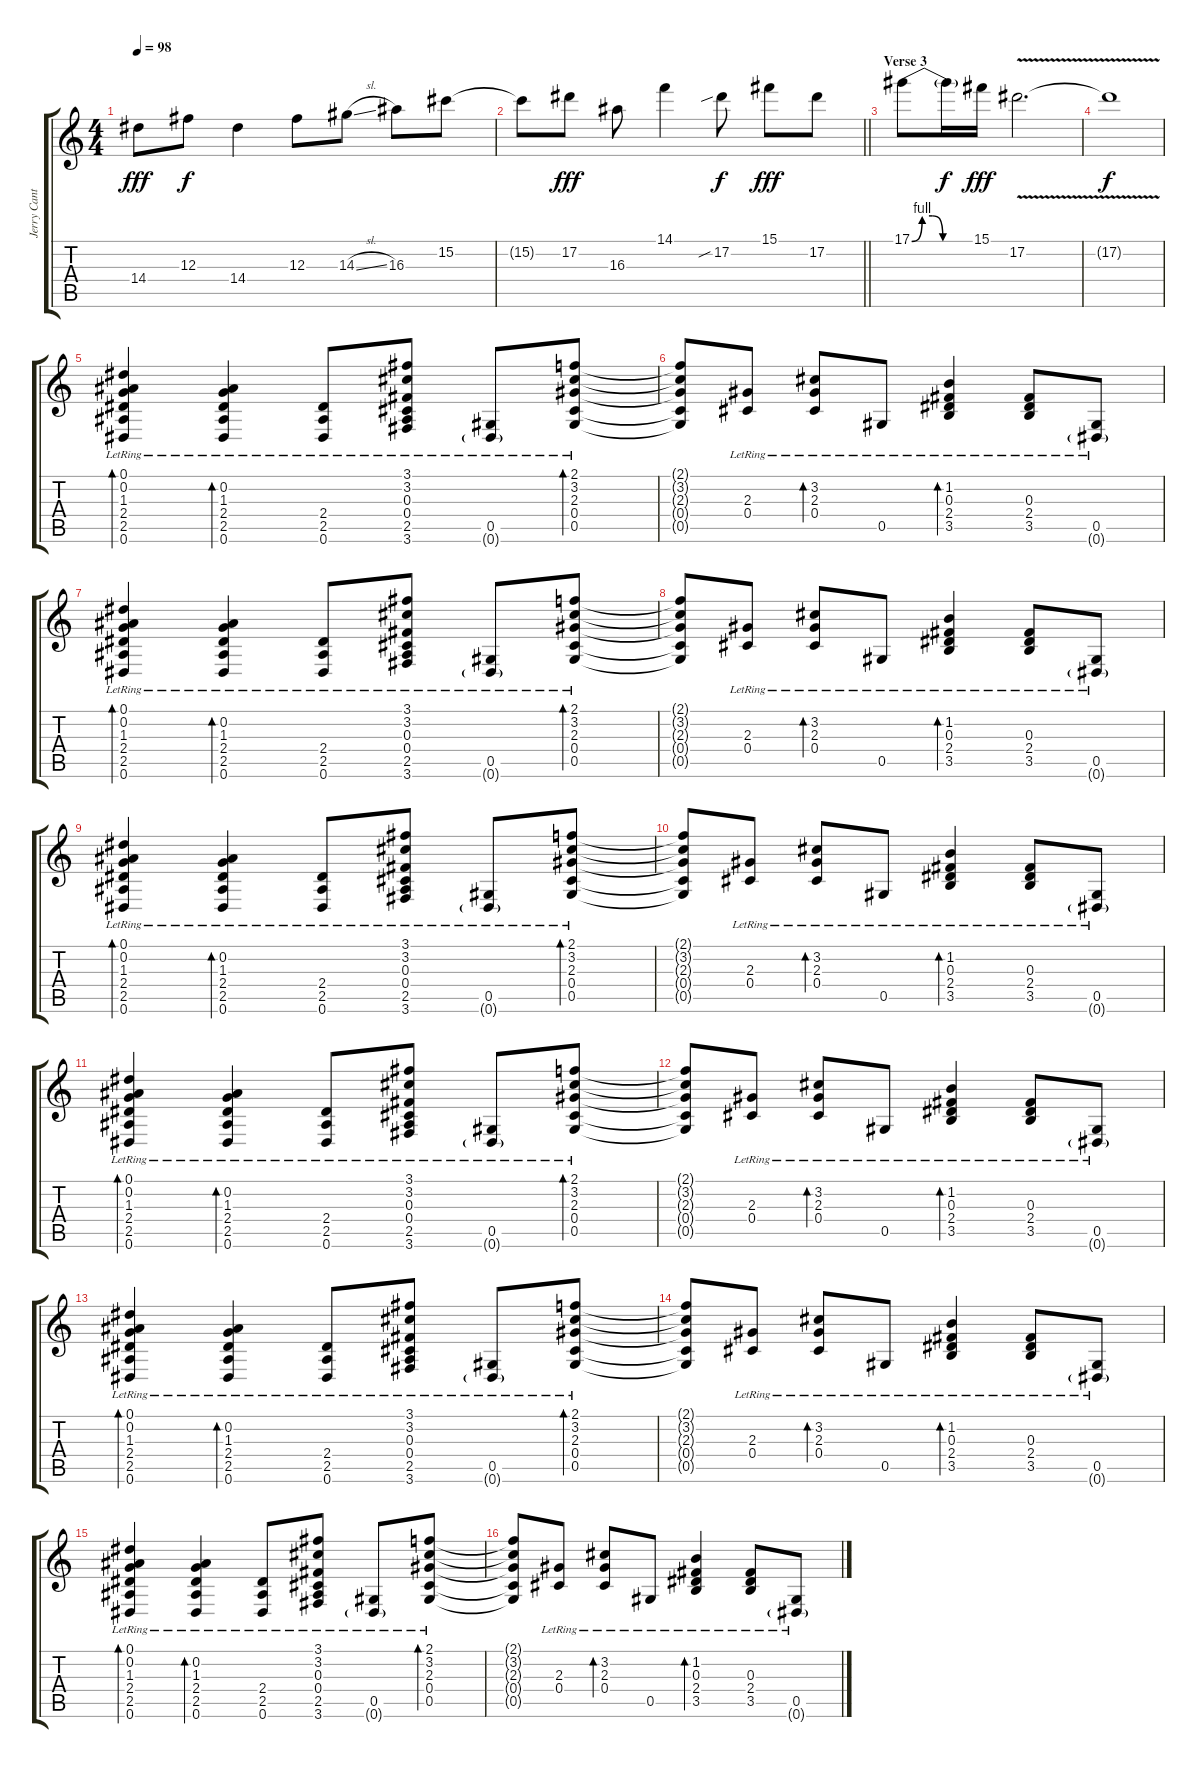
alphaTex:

\track ("Jerry Cantrell Guitar" "Jerry Cant") {instrument acousticguitarsteel}
\staff {score tabs}
\tuning (Eb4 Bb3 Gb3 Db3 Ab2 Eb2) {hide}
\ts (4 4)
\tempo 98
\clef g2
\ks c
14.4.8{dy fff} 12.3.8{dy f} 14.4.4 12.3.8 14.3{sl}.8 16.3.8 15.2.8 |
\barLineRight lightlight
15.2{t}.8 17.2.8{dy fff} 16.3.8 14.1.4 17.2{sib}.8{dy f} 15.1.8{dy fff} 17.2.8 |
\section ("" "Verse 3")
17.1{be (custom 0 0 10 4 20 4 30 0 60 0)}.8 17.1{t}.16{dy f} 15.1.16{dy fff} 17.2{v}.2{d} |
17.2{t}.1{dy f} |
(0.1 0.2 1.3 2.4 2.5{lr} 0.6{lr}).4{bd 60} (0.2{lr} 1.3{lr} 2.4{lr} 2.5{lr} 0.6{lr}).4{bd 120} (2.4{lr} 2.5{lr} 0.6{lr}).8 (3.1{lr} 3.2{lr} 0.3{lr} 0.4{lr} 2.5{lr} 3.6{lr}).8 (0.5{lr} 0.6{g lr}).8 (2.1{lr} 3.2{lr} 2.3{lr} 0.4{lr} 0.5{lr}).8{bd 120} |
(2.1{t} 3.2{t} 2.3{t} 0.4{t} 0.5{t}).8 (2.3{lr} 0.4{lr}).8 (3.2{lr} 2.3{lr} 0.4{lr}).8{bd 120} 0.5{lr}.8 (1.2{lr} 0.3{lr} 2.4{lr} 3.5{lr}).4{bd 120} (0.3{lr} 2.4{lr} 3.5{lr}).8 (0.5{lr} 0.6{g lr}).8 |
(0.1 0.2 1.3 2.4 2.5{lr} 0.6{lr}).4{bd 60} (0.2{lr} 1.3{lr} 2.4{lr} 2.5{lr} 0.6{lr}).4{bd 120} (2.4{lr} 2.5{lr} 0.6{lr}).8 (3.1{lr} 3.2{lr} 0.3{lr} 0.4{lr} 2.5{lr} 3.6{lr}).8 (0.5{lr} 0.6{g lr}).8 (2.1{lr} 3.2{lr} 2.3{lr} 0.4{lr} 0.5{lr}).8{bd 120} |
(2.1{t} 3.2{t} 2.3{t} 0.4{t} 0.5{t}).8 (2.3{lr} 0.4{lr}).8 (3.2{lr} 2.3{lr} 0.4{lr}).8{bd 120} 0.5{lr}.8 (1.2{lr} 0.3{lr} 2.4{lr} 3.5{lr}).4{bd 120} (0.3{lr} 2.4{lr} 3.5{lr}).8 (0.5{lr} 0.6{g lr}).8 |
(0.1 0.2 1.3 2.4 2.5{lr} 0.6{lr}).4{bd 60} (0.2{lr} 1.3{lr} 2.4{lr} 2.5{lr} 0.6{lr}).4{bd 120} (2.4{lr} 2.5{lr} 0.6{lr}).8 (3.1{lr} 3.2{lr} 0.3{lr} 0.4{lr} 2.5{lr} 3.6{lr}).8 (0.5{lr} 0.6{g lr}).8 (2.1{lr} 3.2{lr} 2.3{lr} 0.4{lr} 0.5{lr}).8{bd 120} |
(2.1{t} 3.2{t} 2.3{t} 0.4{t} 0.5{t}).8 (2.3{lr} 0.4{lr}).8 (3.2{lr} 2.3{lr} 0.4{lr}).8{bd 120} 0.5{lr}.8 (1.2{lr} 0.3{lr} 2.4{lr} 3.5{lr}).4{bd 120} (0.3{lr} 2.4{lr} 3.5{lr}).8 (0.5{lr} 0.6{g lr}).8 |
(0.1 0.2 1.3 2.4 2.5{lr} 0.6{lr}).4{bd 60} (0.2{lr} 1.3{lr} 2.4{lr} 2.5{lr} 0.6{lr}).4{bd 120} (2.4{lr} 2.5{lr} 0.6{lr}).8 (3.1{lr} 3.2{lr} 0.3{lr} 0.4{lr} 2.5{lr} 3.6{lr}).8 (0.5{lr} 0.6{g lr}).8 (2.1{lr} 3.2{lr} 2.3{lr} 0.4{lr} 0.5{lr}).8{bd 120} |
(2.1{t} 3.2{t} 2.3{t} 0.4{t} 0.5{t}).8 (2.3{lr} 0.4{lr}).8 (3.2{lr} 2.3{lr} 0.4{lr}).8{bd 120} 0.5{lr}.8 (1.2{lr} 0.3{lr} 2.4{lr} 3.5{lr}).4{bd 120} (0.3{lr} 2.4{lr} 3.5{lr}).8 (0.5{lr} 0.6{g lr}).8 |
(0.1 0.2 1.3 2.4 2.5{lr} 0.6{lr}).4{bd 60} (0.2{lr} 1.3{lr} 2.4{lr} 2.5{lr} 0.6{lr}).4{bd 120} (2.4{lr} 2.5{lr} 0.6{lr}).8 (3.1{lr} 3.2{lr} 0.3{lr} 0.4{lr} 2.5{lr} 3.6{lr}).8 (0.5{lr} 0.6{g lr}).8 (2.1{lr} 3.2{lr} 2.3{lr} 0.4{lr} 0.5{lr}).8{bd 120} |
(2.1{t} 3.2{t} 2.3{t} 0.4{t} 0.5{t}).8 (2.3{lr} 0.4{lr}).8 (3.2{lr} 2.3{lr} 0.4{lr}).8{bd 120} 0.5{lr}.8 (1.2{lr} 0.3{lr} 2.4{lr} 3.5{lr}).4{bd 120} (0.3{lr} 2.4{lr} 3.5{lr}).8 (0.5{lr} 0.6{g lr}).8 |
(0.1 0.2 1.3 2.4 2.5{lr} 0.6{lr}).4{bd 60} (0.2{lr} 1.3{lr} 2.4{lr} 2.5{lr} 0.6{lr}).4{bd 120} (2.4{lr} 2.5{lr} 0.6{lr}).8 (3.1{lr} 3.2{lr} 0.3{lr} 0.4{lr} 2.5{lr} 3.6{lr}).8 (0.5{lr} 0.6{g lr}).8 (2.1{lr} 3.2{lr} 2.3{lr} 0.4{lr} 0.5{lr}).8{bd 120} |
(2.1{t} 3.2{t} 2.3{t} 0.4{t} 0.5{t}).8 (2.3{lr} 0.4{lr}).8 (3.2{lr} 2.3{lr} 0.4{lr}).8{bd 120} 0.5{lr}.8 (1.2{lr} 0.3{lr} 2.4{lr} 3.5{lr}).4{bd 120} (0.3{lr} 2.4{lr} 3.5{lr}).8 (0.5{lr} 0.6{g lr}).8
